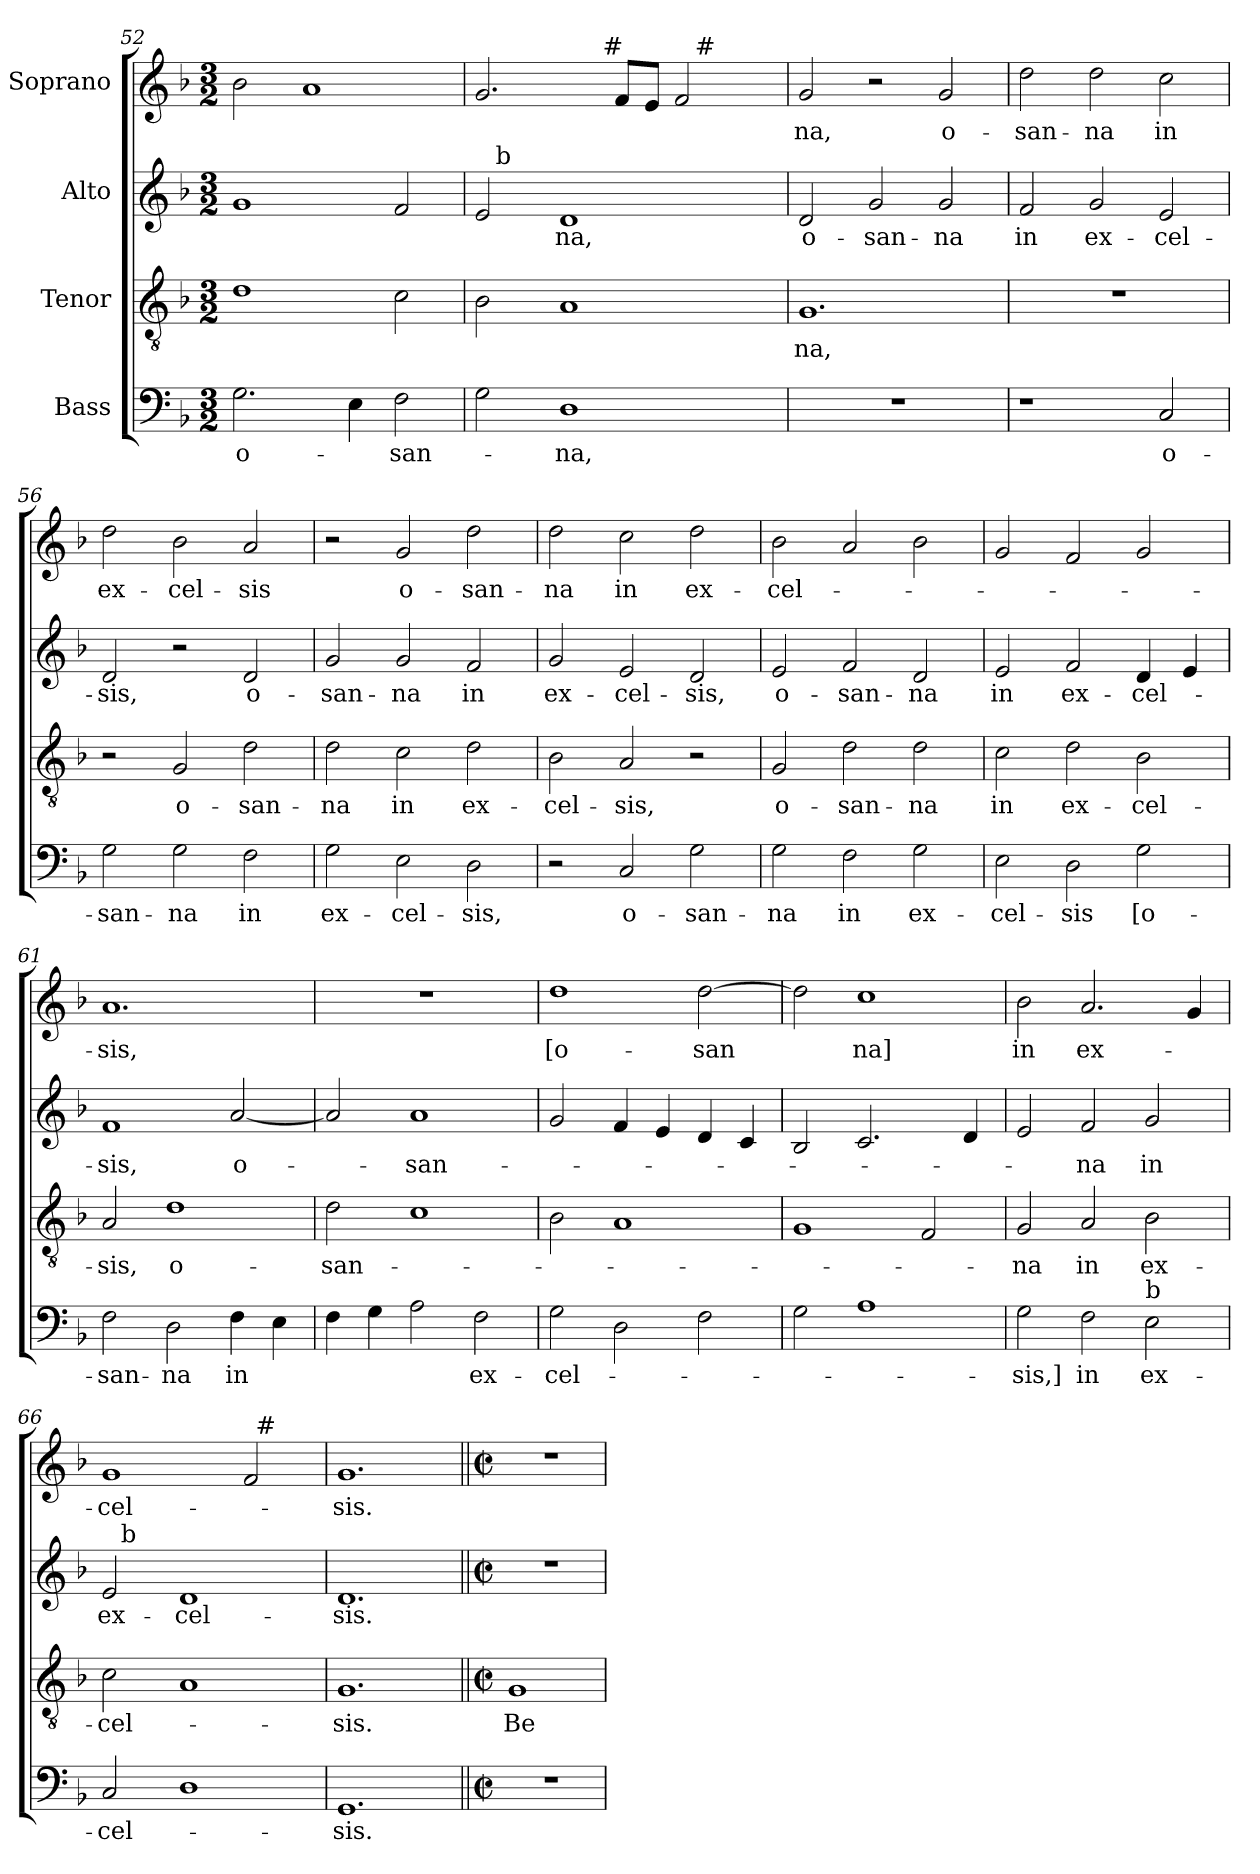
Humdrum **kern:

**kern	**text	**kern	**text	**kern	**text	**kern	**text
*part4	*part4	*part3	*part3	*part2	*part2	*part1	*part1
*staff4	*staff4	*staff3	*staff3	*staff2	*staff2	*staff1	*staff1
*I"Bass	*	*I"Tenor	*	*I"Alto	*	*I"Soprano	*
!!LO:PB:g=z
*clefF4	*	*clefGv2	*	*clefG2	*	*clefG2	*
*k[b-]	*	*k[b-]	*	*k[b-]	*	*k[b-]	*
*F:	*	*F:	*	*F:	*	*F:	*
*M3/2	*	*M3/2	*	*M3/2	*	*M3/2	*
=52	=52	=52	=52	=52	=52	=52	=52
2.G\	o-	1d	.	1g	.	2b-\	.
.	.	.	.	.	.	1a	.
4E\	.	.	.	.	.	.	.
2F\	-san-	2c\	.	2f/	.	.	.
=53	=53	=53	=53	=53	=53	=53	=53
*	*	*	*	*^	*	*^	*
*	*	*	*	*	*	*	*	*^	*
2G\	.	2B-\	.	2e/	16ryy	.	2.g/	2ryy	1ryy	.
!	!	!	!	!	!LO:TX:a:t=b	!	!	!	!	!
.	.	.	.	.	1ryy	.	.	.	.	.
1D	-na,	1A	.	1d	.	-na,	.	8..ryy	.	.
!	!	!	!	!	!	!	!	!LO:TX:a:t=#	!	!
.	.	.	.	.	.	.	.	2ryy	.	.
.	.	.	.	.	.	.	8f/L	.	.	.
.	.	.	.	.	.	.	8e/J	.	.	.
.	.	.	.	.	.	.	2f/	.	16ryy	.
!	!	!	!	!	!	!	!	!	!LO:TX:a:t=#	!
.	.	.	.	.	4..ryy	.	.	.	4..ryy	.
.	.	.	.	.	.	.	.	4ryy	.	.
.	.	.	.	.	.	.	.	32ryy	.	.
*	*	*	*	*v	*v	*	*	*	*	*
*	*	*	*	*	*	*v	*v	*v	*
=54	=54	=54	=54	=54	=54	=54	=54
1.r	.	1.G	-na,	2d/	o-	2g/	-na,
.	.	.	.	2g/	-san-	2r	.
.	.	.	.	2g/	-na	2g/	o-
=55	=55	=55	=55	=55	=55	=55	=55
1r	.	1.r	.	2f/	in	2dd\	-san-
.	.	.	.	2g/	ex-	2dd\	-na
2C/	o-	.	.	2e/	-cel-	2cc\	in
=56	=56	=56	=56	=56	=56	=56	=56
2G\	-san-	2r	.	2d/	-sis,	2dd\	ex-
2G\	-na	2G/	o-	2r	.	2b-\	-cel-
2F\	in	2d\	-san-	2d/	o-	2a/	-sis
=57	=57	=57	=57	=57	=57	=57	=57
2G\	ex-	2d\	-na	2g/	-san-	2r	.
2E\	-cel-	2c\	in	2g/	-na	2g/	o-
2D\	-sis,	2d\	ex-	2f/	in	2dd\	-san-
!!LO:LB:g=z
=58	=58	=58	=58	=58	=58	=58	=58
2r	.	2B-\	-cel-	2g/	ex-	2dd\	-na
2C/	o-	2A/	-sis,	2e/	-cel-	2cc\	in
2G\	-san-	2r	.	2d/	-sis,	2dd\	ex-
=59	=59	=59	=59	=59	=59	=59	=59
2G\	-na	2G/	o-	2e/	o-	2b-\	-cel-
2F\	in	2d\	-san-	2f/	-san-	2a/	.
2G\	ex-	2d\	-na	2d/	-na	2b-\	.
=60	=60	=60	=60	=60	=60	=60	=60
2E\	-cel-	2c\	in	2e/	in	2g/	.
2D\	-sis	2d\	ex-	2f/	ex-	2f/	.
2G\	[o-	2B-\	-cel-	4d/	-cel-	2g/	.
.	.	.	.	4e/	.	.	.
=61	=61	=61	=61	=61	=61	=61	=61
2F\	-san-	2A/	-sis,	1f	-sis,	1.a	-sis,
2D\	-na	1d	o-	.	.	.	.
4F\	in	.	.	[2a/	o-	.	.
4E\	.	.	.	.	.	.	.
=62	=62	=62	=62	=62	=62	=62	=62
4F\	.	2d\	-san-	2a/]	.	1.r	.
4G\	.	.	.	.	.	.	.
2A\	.	1c	.	1a	-san-	.	.
2F\	ex-	.	.	.	.	.	.
=63	=63	=63	=63	=63	=63	=63	=63
2G\	-cel-	2B-\	.	2g/	.	1dd	[o-
2D\	.	1A	.	4f/	.	.	.
.	.	.	.	4e/	.	.	.
2F\	.	.	.	4d/	.	[2dd\	-san
.	.	.	.	4c/	.	.	.
!!LO:LB:g=z
=64	=64	=64	=64	=64	=64	=64	=64
2G\	.	1G	.	2B-/	.	2dd\]	.
1A	.	.	.	2.c/	.	1cc	na]
.	.	2F/	.	.	.	.	.
.	.	.	.	4d/	.	.	.
=65	=65	=65	=65	=65	=65	=65	=65
2G\	-sis,]	2G/	-na	2e/	.	2b-\	in
2F\	in	2A/	in	2f/	-na	2.a/	ex-
!LO:TX:a:t=b	!	!	!	!	!	!	!
2E\	ex-	2B-\	ex-	2g/	in	.	.
.	.	.	.	.	.	4g/	.
=66	=66	=66	=66	=66	=66	=66	=66
*	*	*	*	*^	*	*^	*
2C/	-cel-	2c\	-cel-	2e/	16ryy	ex-	1g	1ryy	-cel-
!	!	!	!	!	!LO:TX:a:t=b	!	!	!	!
.	.	.	.	.	1ryy	.	.	.	.
1D	.	1A	.	1d	.	-cel-	.	.	.
.	.	.	.	.	.	.	2f/	32ryy	.
!	!	!	!	!	!	!	!	!LO:TX:a:t=#	!
.	.	.	.	.	.	.	.	4...ryy	.
.	.	.	.	.	4..ryy	.	.	.	.
*	*	*	*	*v	*v	*	*	*	*
*	*	*	*	*	*	*v	*v	*
=67	=67	=67	=67	=67	=67	=67	=67
1.GG	-sis.	1.G	-sis.	1.d	-sis.	1.g	-sis.
!!LO:LB:g=z
=68||	=68||	=68||	=68||	=68||	=68||	=68||	=68||
*M2/2	*	*M2/2	*	*M2/2	*	*M2/2	*
*met(c|)	*	*met(c|)	*	*met(c|)	*	*met(c|)	*
1r	.	1G	Be-	1r	.	1r	.
=	=	=	=	=	=	=	=
*-	*-	*-	*-	*-	*-	*-	*-
